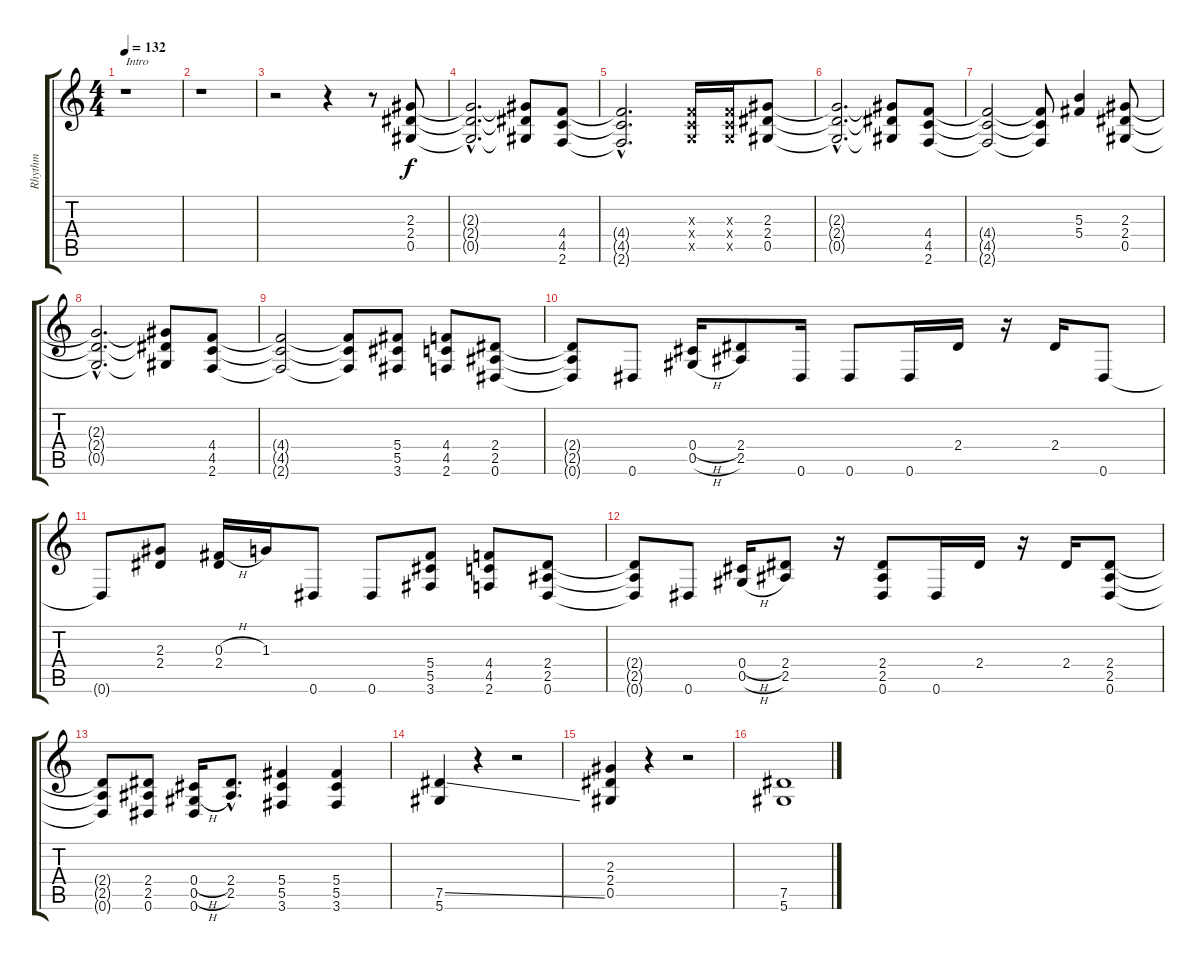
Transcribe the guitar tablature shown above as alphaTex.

\track ("Rhythm" "Rhythm") {instrument distortionguitar}
\staff {score tabs}
\tuning (Eb4 Bb3 Gb3 Db3 Ab2 Eb2) {hide}
\ts (4 4)
\tempo 132
\clef g2
\ks c
r.1{txt "Intro" dy f instrument distortionguitar} |
r.1 |
r.2 r.4 r.8 (2.3 2.4 0.5).8 |
(2.3{hac t} 2.4{hac t} 0.5{hac t}).2{d} (2.3{t} 2.4{t} 0.5{t}).8 (4.4 4.5 2.6).8 |
(4.4{hac t} 4.5{hac t} 2.6{hac t}).2{d} (-1.3{x} -1.4{x} -1.5{x}).16 (-1.3{x} -1.4{x} -1.5{x}).16 (2.3 2.4 0.5).8 |
(2.3{hac t} 2.4{hac t} 0.5{hac t}).2{d} (2.3{t} 2.4{t} 0.5{t}).8 (4.4 4.5 2.6).8 |
(4.4{t} 4.5{t} 2.6{t}).2 (4.4{t} 4.5{t} 2.6{t}).8 (5.3 5.4).4 (2.3 2.4 0.5).8 |
(2.3{hac t} 2.4{hac t} 0.5{hac t}).2{d} (2.3{t} 2.4{t} 0.5{t}).8 (4.4 4.5 2.6).8 |
(4.4{t} 4.5{t} 2.6{t}).2 (4.4{t} 4.5{t} 2.6{t}).8 (5.4 5.5 3.6).8 (4.4 4.5 2.6).8 (2.4 2.5 0.6).8 |
(2.4{t} 2.5{t} 0.6{t}).8 0.6.8 (0.4{h} 0.5{h}).16 (2.4 2.5).8 0.6.16 0.6.8 0.6.16 2.4.16 r.16 2.4.16 0.6.8 |
0.6{t}.8 (2.3 2.4).8 (0.3{h} 2.4).16 1.3.16 0.6.8 0.6.8 (5.4 5.5 3.6).8 (4.4 4.5 2.6).8 (2.4 2.5 0.6).8 |
(2.4{t} 2.5{t} 0.6{t}).8 0.6.8 (0.4{h} 0.5{h}).16 (2.4 2.5).8 r.16 (2.4 2.5 0.6).8 0.6.16 2.4.16 r.16 2.4.16 (2.4 2.5 0.6).8 |
(2.4{t} 2.5{t} 0.6{t}).8 (2.4 2.5 0.6).8 (0.4{h} 0.5{h} 0.6).16 (2.4{hac} 2.5{hac}).8{d} (5.4 5.5 3.6).4 (5.4 5.5 3.6).4 |
(7.5{ss} 5.6).4 r.4 r.2 |
(2.3 2.4 0.5).4 r.4 r.2 |
(7.5 5.6).1
